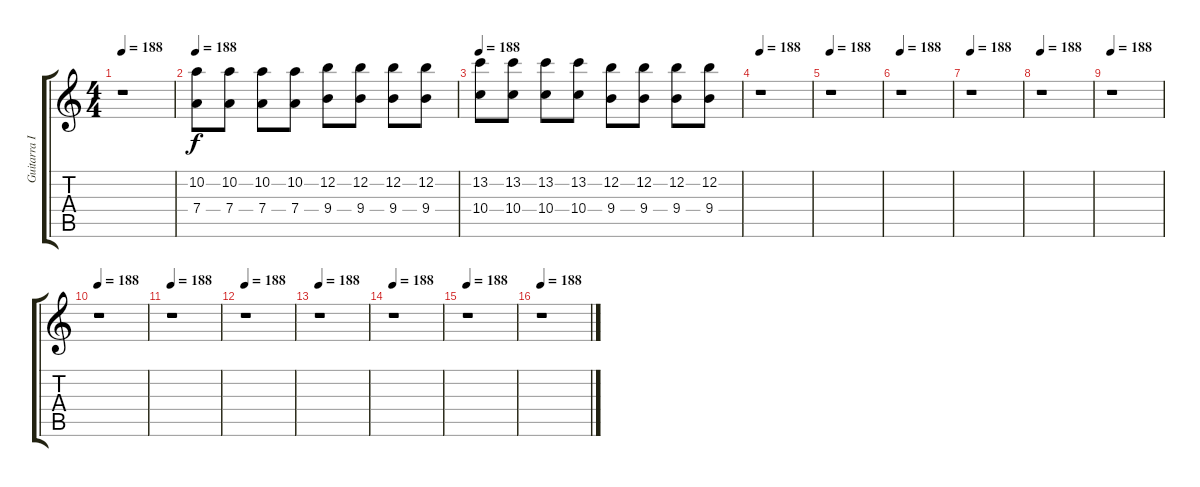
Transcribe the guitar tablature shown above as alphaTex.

\track ("Guitarra III" "Guitarra I") {instrument electricguitarmuted}
\staff {score tabs}
\tuning (E4 B3 G3 D3 A2 E2) {hide}
\ts (4 4)
\tempo 188
\clef g2
\ks c
r.1{dy f} |
\tempo 188
(10.2 7.4).8{instrument distortionguitar} (10.2 7.4).8 (10.2 7.4).8 (10.2 7.4).8 (12.2 9.4).8 (12.2 9.4).8 (12.2 9.4).8 (12.2 9.4).8 |
\tempo 188
(13.2 10.4).8 (13.2 10.4).8 (13.2 10.4).8 (13.2 10.4).8 (12.2 9.4).8 (12.2 9.4).8 (12.2 9.4).8 (12.2 9.4).8 |
\tempo 188
r.1 |
\tempo 188
r.1 |
\tempo 188
r.1 |
\tempo 188
r.1 |
\tempo 188
r.1 |
\tempo 188
r.1 |
\tempo 188
r.1 |
\tempo 188
r.1 |
\tempo 188
r.1 |
\tempo 188
r.1 |
\tempo 188
r.1 |
\tempo 188
r.1 |
\tempo 188
r.1
